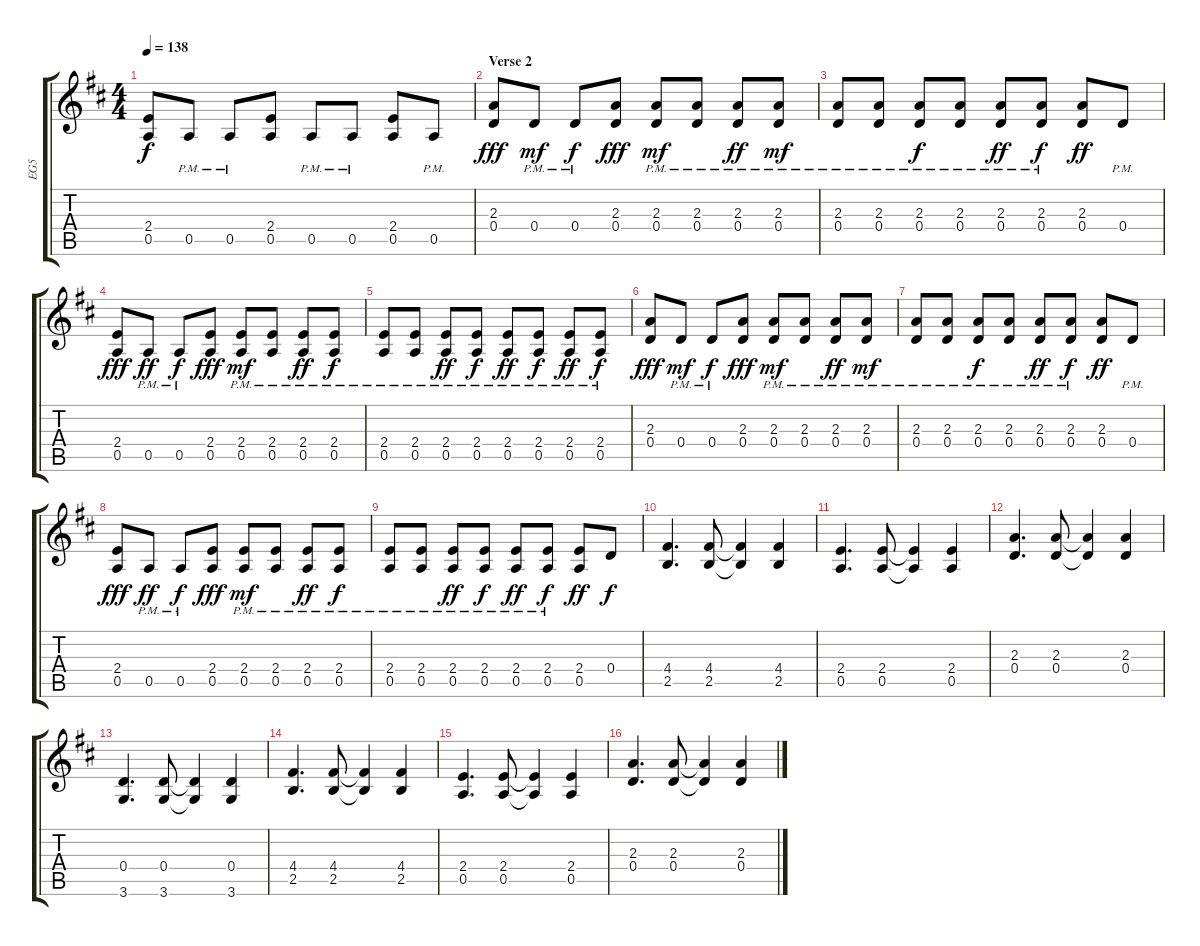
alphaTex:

\track ("EG5" "EG5") {instrument electricguitarmuted}
\staff {score tabs}
\tuning (E4 B3 G3 D3 A2 E2) {hide}
\ts (4 4)
\tempo 138
\clef g2
\ks d
(2.4 0.5).8{dy f} 0.5{pm}.8 0.5{pm}.8 (2.4 0.5).8 0.5{pm}.8 0.5{pm}.8 (2.4 0.5).8 0.5{pm}.8 |
\section ("" "Verse 2")
(2.3 0.4).8{dy fff} 0.4{pm}.8{dy mf} 0.4{pm}.8{dy f} (2.3 0.4).8{dy fff} (2.3{pm} 0.4{pm}).8{dy mf} (2.3{pm} 0.4{pm}).8 (2.3{pm} 0.4{pm}).8{dy ff} (2.3{pm} 0.4{pm}).8{dy mf} |
(2.3{pm} 0.4{pm}).8 (2.3{pm} 0.4{pm}).8 (2.3{pm} 0.4{pm}).8{dy f} (2.3{pm} 0.4{pm}).8 (2.3{pm} 0.4{pm}).8{dy ff} (2.3{pm} 0.4{pm}).8{dy f} (2.3 0.4).8{dy ff} 0.4{pm}.8 |
(2.4 0.5).8{dy fff} 0.5{pm}.8{dy ff} 0.5{pm}.8{dy f} (2.4 0.5).8{dy fff} (2.4{pm} 0.5{pm}).8{dy mf} (2.4{pm} 0.5{pm}).8 (2.4{pm} 0.5{pm}).8{dy ff} (2.4{pm} 0.5{pm}).8{dy f} |
(2.4{pm} 0.5{pm}).8 (2.4{pm} 0.5{pm}).8 (2.4{pm} 0.5{pm}).8{dy ff} (2.4{pm} 0.5{pm}).8{dy f} (2.4{pm} 0.5{pm}).8{dy ff} (2.4{pm} 0.5{pm}).8{dy f} (2.4{pm} 0.5{pm}).8{dy ff} (2.4{pm} 0.5{pm}).8{dy f} |
(2.3 0.4).8{dy fff} 0.4{pm}.8{dy mf} 0.4{pm}.8{dy f} (2.3 0.4).8{dy fff} (2.3{pm} 0.4{pm}).8{dy mf} (2.3{pm} 0.4{pm}).8 (2.3{pm} 0.4{pm}).8{dy ff} (2.3{pm} 0.4{pm}).8{dy mf} |
(2.3{pm} 0.4{pm}).8 (2.3{pm} 0.4{pm}).8 (2.3{pm} 0.4{pm}).8{dy f} (2.3{pm} 0.4{pm}).8 (2.3{pm} 0.4{pm}).8{dy ff} (2.3{pm} 0.4{pm}).8{dy f} (2.3 0.4).8{dy ff} 0.4{pm}.8 |
(2.4 0.5).8{dy fff} 0.5{pm}.8{dy ff} 0.5{pm}.8{dy f} (2.4 0.5).8{dy fff} (2.4{pm} 0.5{pm}).8{dy mf} (2.4{pm} 0.5{pm}).8 (2.4{pm} 0.5{pm}).8{dy ff} (2.4{pm} 0.5{pm}).8{dy f} |
(2.4{pm} 0.5{pm}).8 (2.4{pm} 0.5{pm}).8 (2.4{pm} 0.5{pm}).8{dy ff} (2.4{pm} 0.5{pm}).8{dy f} (2.4{pm} 0.5{pm}).8{dy ff} (2.4{pm} 0.5{pm}).8{dy f} (2.4 0.5).8{dy ff} 0.4.8{dy f} |
(4.4 2.5).4{d} (4.4 2.5).8 (4.4{t} 2.5{t}).4 (4.4 2.5).4 |
(2.4 0.5).4{d} (2.4 0.5).8 (2.4{t} 0.5{t}).4 (2.4 0.5).4 |
(2.3 0.4).4{d} (2.3 0.4).8 (2.3{t} 0.4{t}).4 (2.3 0.4).4 |
(0.4 3.6).4{d} (0.4 3.6).8 (0.4{t} 3.6{t}).4 (0.4 3.6).4 |
(4.4 2.5).4{d} (4.4 2.5).8 (4.4{t} 2.5{t}).4 (4.4 2.5).4 |
(2.4 0.5).4{d} (2.4 0.5).8 (2.4{t} 0.5{t}).4 (2.4 0.5).4 |
(2.3 0.4).4{d} (2.3 0.4).8 (2.3{t} 0.4{t}).4 (2.3 0.4).4
